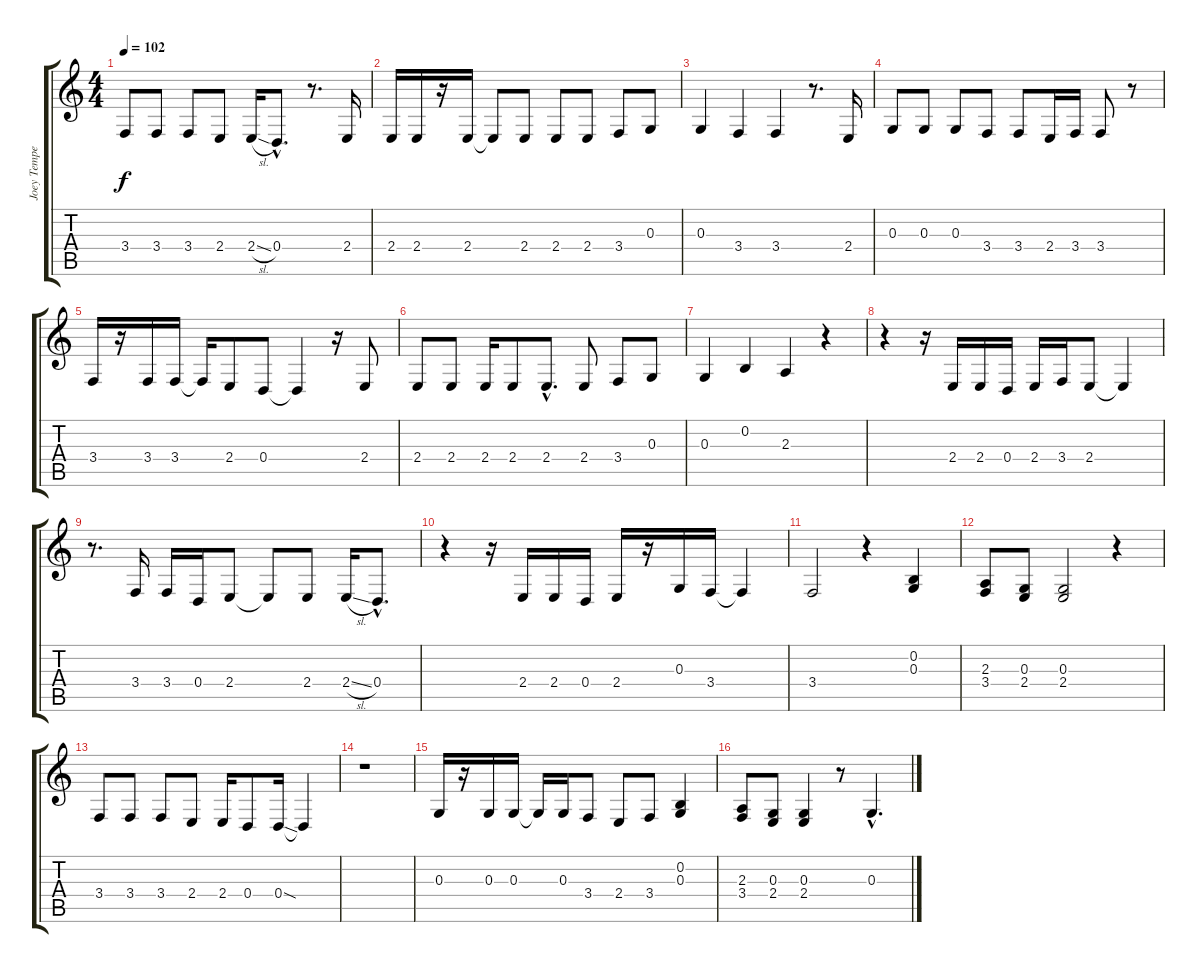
\track ("Joey Tempest" "Joey Tempe") {instrument lead6voice}
\staff {score tabs}
\tuning (E4 B3 G3 D3 A2 E2) {hide}
\ts (4 4)
\tempo 102
\clef g2
\ks c
3.4.8{dy f} 3.4.8 3.4.8 2.4.8 2.4{sl}.16 0.4{hac}.8{d} r.8{d} 2.4.16 |
2.4.16 2.4.16 r.16 2.4.16 2.4{t}.8 2.4.8 2.4.8 2.4.8 3.4.8 0.3.8 |
0.3.4 3.4.4 3.4.4 r.8{d} 2.4.16 |
0.3.8 0.3.8 0.3.8 3.4.8 3.4.8 2.4.16 3.4.16 3.4.8 r.8 |
3.4.16 r.16 3.4.16 3.4.16 3.4{t}.16 2.4.8 0.4.8 0.4{t}.4 r.16 2.4.8 |
2.4.8 2.4.8 2.4.16 2.4.8 2.4{hac}.8{d} 2.4.8 3.4.8 0.3.8 |
0.3.4 0.2.4 2.3.4 r.4 |
r.4 r.16 2.4.16 2.4.16 0.4.16 2.4.16 3.4.16 2.4.8 2.4{t}.4 |
r.8{d} 3.4.16 3.4.16 0.4.16 2.4.8 2.4{t}.8 2.4.8 2.4{sl}.16 0.4{hac}.8{d} |
r.4 r.16 2.4.16 2.4.16 0.4.16 2.4.16 r.16 0.3.16 3.4.16 3.4{t}.4 |
3.4.2 r.4 (0.2 0.3).4 |
(2.3 3.4).8 (0.3 2.4).8 (0.3 2.4).2 r.4 |
3.4.8 3.4.8 3.4.8 2.4.8 2.4.16 0.4.8 0.4{sod}.16 0.4{t}.4 |
r.1 |
0.3.16 r.16 0.3.16 0.3.16 0.3{t}.16 0.3.16 3.4.8 2.4.8 3.4.8 (0.2 0.3).4 |
(2.3 3.4).8 (0.3 2.4).8 (0.3 2.4).4 r.8 0.3{hac}.4{d}
